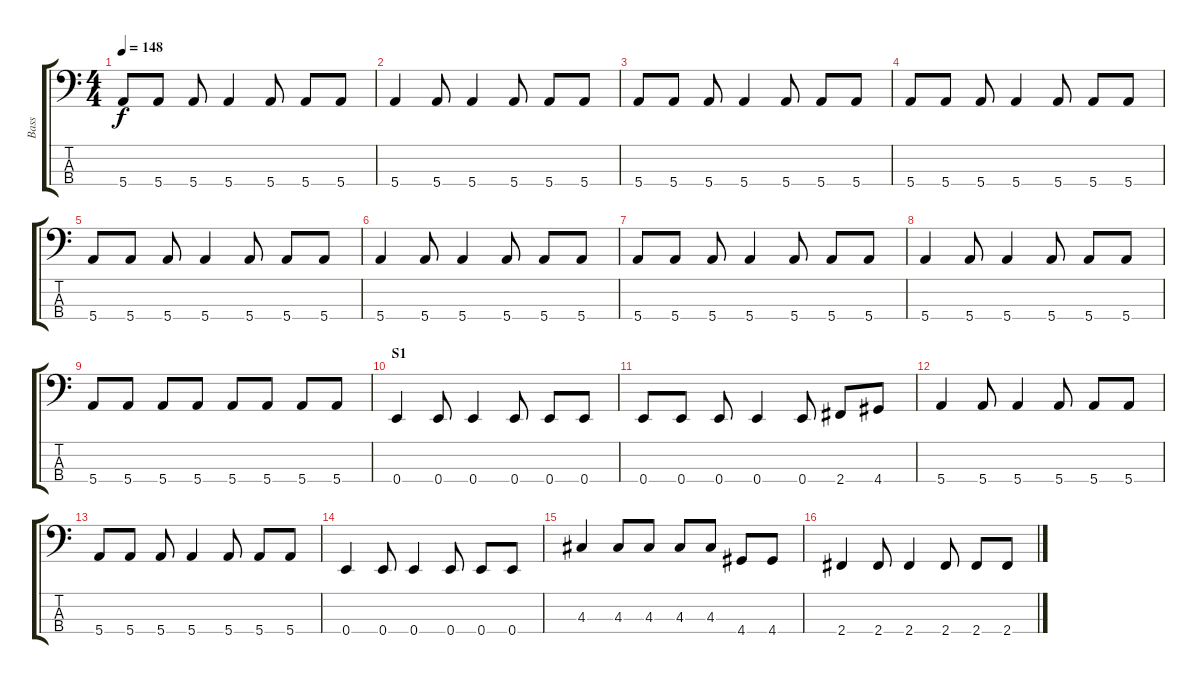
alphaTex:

\track ("Bass" "Bass") {instrument electricbasspick}
\staff {score tabs}
\tuning (G2 D2 A1 E1) {hide}
\ts (4 4)
\tempo 148
\clef f4
\ks c
5.4.8{dy f} 5.4.8 5.4.8 5.4.4 5.4.8 5.4.8 5.4.8 |
5.4.4 5.4.8 5.4.4 5.4.8 5.4.8 5.4.8 |
5.4.8 5.4.8 5.4.8 5.4.4 5.4.8 5.4.8 5.4.8 |
5.4.8 5.4.8 5.4.8 5.4.4 5.4.8 5.4.8 5.4.8 |
5.4.8 5.4.8 5.4.8 5.4.4 5.4.8 5.4.8 5.4.8 |
5.4.4 5.4.8 5.4.4 5.4.8 5.4.8 5.4.8 |
5.4.8 5.4.8 5.4.8 5.4.4 5.4.8 5.4.8 5.4.8 |
5.4.4 5.4.8 5.4.4 5.4.8 5.4.8 5.4.8 |
5.4.8 5.4.8 5.4.8 5.4.8 5.4.8 5.4.8 5.4.8 5.4.8 |
\section ("" "S1")
0.4.4 0.4.8 0.4.4 0.4.8 0.4.8 0.4.8 |
0.4.8 0.4.8 0.4.8 0.4.4 0.4.8 2.4.8 4.4.8 |
5.4.4 5.4.8 5.4.4 5.4.8 5.4.8 5.4.8 |
5.4.8 5.4.8 5.4.8 5.4.4 5.4.8 5.4.8 5.4.8 |
0.4.4 0.4.8 0.4.4 0.4.8 0.4.8 0.4.8 |
4.3.4 4.3.8 4.3.8 4.3.8 4.3.8 4.4.8 4.4.8 |
2.4.4 2.4.8 2.4.4 2.4.8 2.4.8 2.4.8
